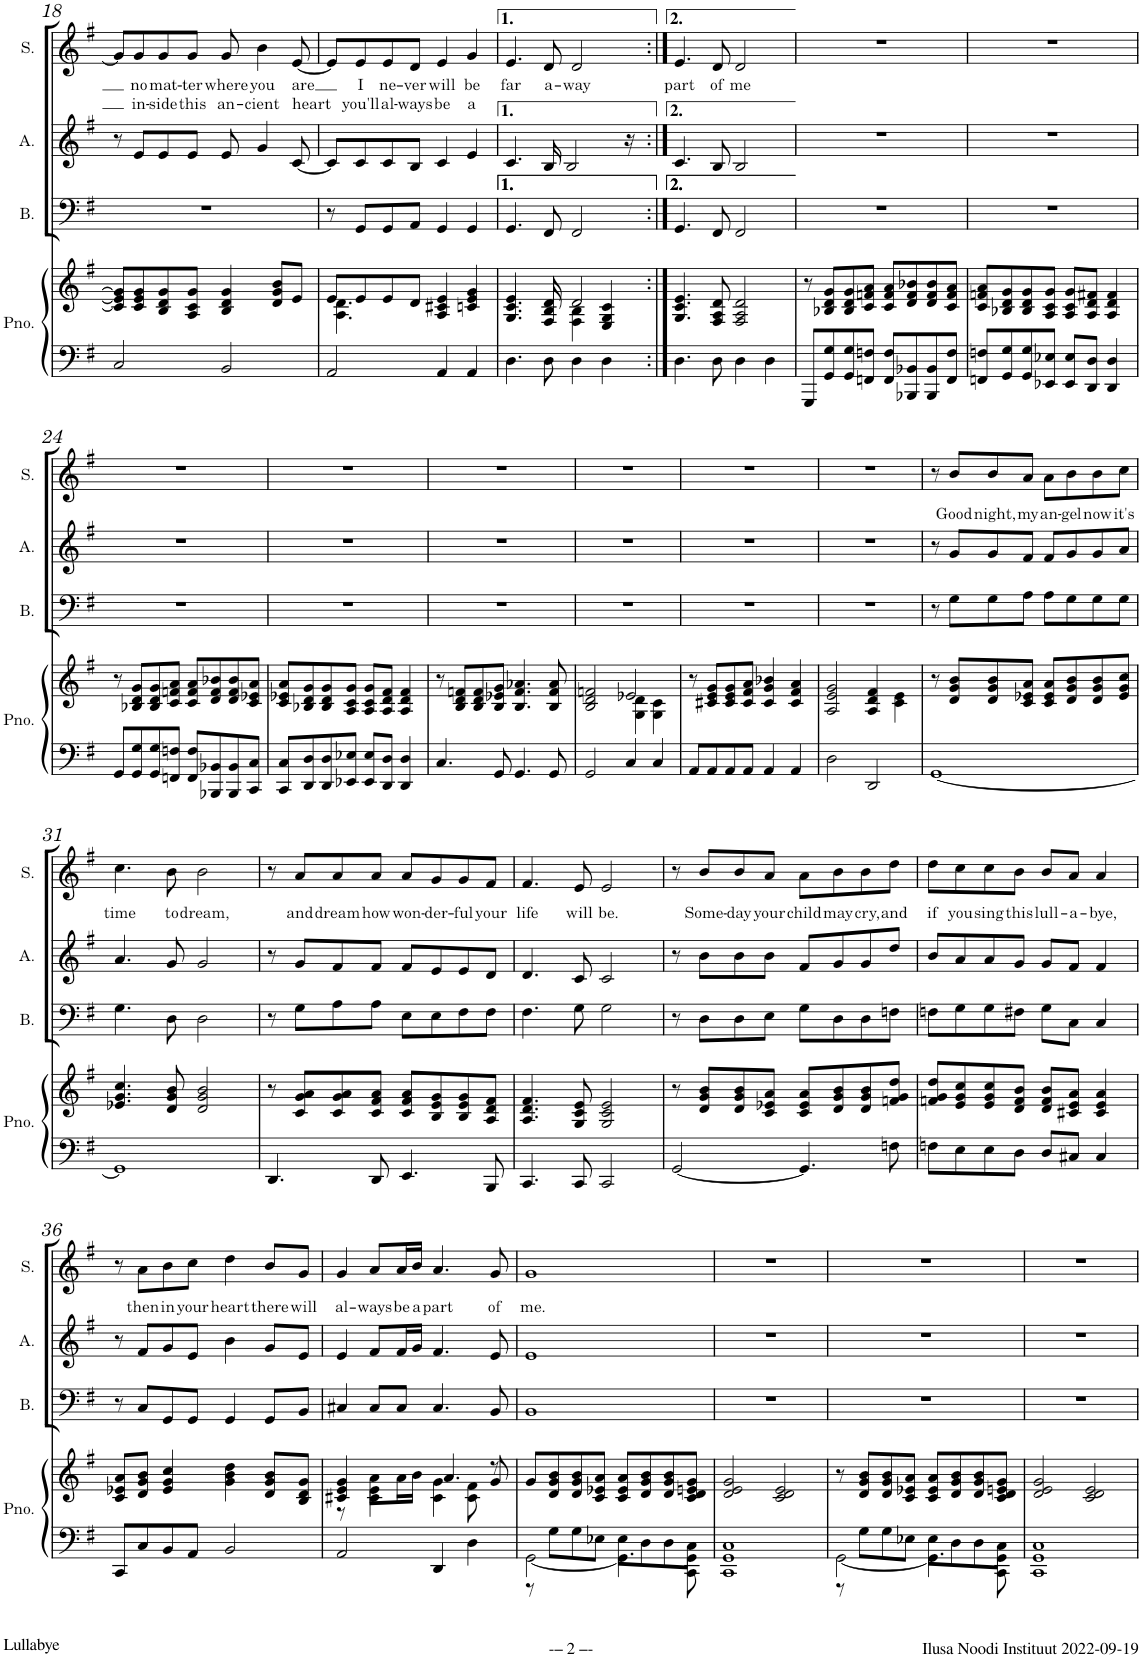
**kern	**kern	**kern	**kern	**kern	**text	**text
*part4	*part4	*part3	*part2	*part1	*part1	*part1
*staff5	*staff4	*staff3	*staff2	*staff1	*staff1	*staff1
*I"Piano	*	*I"Bass	*I"Alto	*I"Soprano	*	*
*I'Pno.	*	*I'B.	*I'A.	*I'S.	*	*
!!LO:PB:g=z
*clefF4	*clefG2	*clefF4	*clefG2	*clefG2	*	*
*k[f#]	*k[f#]	*k[f#]	*k[f#]	*k[f#]	*	*
*M4/4	*M4/4	*M4/4	*M4/4	*M4/4	*	*
*met(c)	*met(c)	*met(c)	*met(c)	*met(c)	*	*
=18	=18	=18	=18	=18	=18	=18
2C/	8c/] 8e/] 8g/]L	1r	8r	8g/L]	.	.
!	!	!	!	!	!LO:LY:b	!LO:LY:b
.	8c/ 8e/ 8g/	.	8e/L	8g/	no	in-
!	!	!	!	!	!LO:LY:b	!LO:LY:b
.	8B/ 8d/ 8g/	.	8e/	8g/	mat-	-side
!	!	!	!	!	!LO:LY:b	!LO:LY:b
.	8A/ 8c/ 8g/J	.	8e/J	8g/J	-ter	this
!	!	!	!	!	!LO:LY:b	!LO:LY:b
2BB/	4B/ 4d/ 4g/	.	8e/	8g/	where	an-
!	!	!	!	!	!LO:LY:b	!LO:LY:b
.	.	.	4g/	4b\	you	-cient
.	8d/ 8g/ 8b/L	.	.	.	.	.
!	!	!	!	!	!LO:LY:b	!LO:LY:b
.	8e/J	.	[8c/	[8e/	are	heart
=19	=19	=19	=19	=19	=19	=19
*	*^	*	*	*	*	*
2AA/	8e/L	4.A\ 4.d\	8r	8c/L]	8e/L]	.	.
!	!	!	!	!	!	!LO:LY:b	!LO:LY:b
.	8e/	.	8GG/L	8c/	8e/	I	you'll
!	!	!	!	!	!	!LO:LY:b	!LO:LY:b
.	8e/	.	8GG/	8c/	8e/	ne-	al-
!	!	!	!	!	!	!LO:LY:b	!LO:LY:b
.	8d/J	2ryy	8AA/J	8B/J	8d/J	-ver	-ways
!	!	!	!	!	!	!LO:LY:b	!LO:LY:b
4AA/	4A/ 4c#X/ 4e/	.	4GG/	4c/	4e/	will	be
!	!	!	!	!	!	!LO:LY:b	!LO:LY:b
4AA/	4cn/ 4e/ 4g/	.	4GG/	4e/	4g/	be	a
.	.	8ryy	.	.	.	.	.
=20	=20	=20	=20	=20	=20	=20	=20
!	!	!	!	!	!	!LO:LY:b	!
4.D\	4.G/ 4.c/	4.e/	4.GG/	4.c/	4.e/	far	.
!	!	!	!	!	!	!LO:LY:b	!
8D\	8F#/ 8B/	8d/	8FF#/	16B/	8d/	a-	.
.	.	.	.	2B/	.	.	.
!	!	!	!	!	!	!LO:LY:b	!
4D\	4F#\ 4B\	2d/	2FF#/	.	2d/	-way	.
4D\	4E/ 4G/ 4c/	.	.	.	.	.	.
.	.	.	.	16r	.	.	.
*	*v	*v	*	*	*	*	*
=21:|!	=21:|!	=21:|!	=21:|!	=21:|!	=21:|!	=21:|!
!	!	!	!	!	!LO:LY:b	!
4.D\	4.G/ 4.c/ 4.e/	4.GG/	4.c/	4.e/	part	.
!	!	!	!	!	!LO:LY:b	!
8D\	8F#/ 8A/ 8d/	8FF#/	8B/	8d/	of	.
!	!	!	!	!	!LO:LY:b	!
4D\	2F#/ 2A/ 2d/	2FF#/	2B/	2d/	me	.
4D\	.	.	.	.	.	.
=22	=22	=22	=22	=22	=22	=22
8GGG/L	8r	1r	1r	1r	.	.
8GG/ 8G/	8B-X/ 8d/ 8g/L	.	.	.	.	.
8GG/ 8G/	8B-/ 8d/ 8g/	.	.	.	.	.
8FFn/ 8Fn/J	8c/ 8fn/ 8a/J	.	.	.	.	.
8FF/ 8F/L	8c/ 8f/ 8a/L	.	.	.	.	.
8BBB-X/ 8BB-X/	8d/ 8f/ 8b-X/	.	.	.	.	.
8BBB-/ 8BB-/	8d/ 8f/ 8b-/	.	.	.	.	.
8FF/ 8F/J	8c/ 8f/ 8a/J	.	.	.	.	.
=23	=23	=23	=23	=23	=23	=23
8FFn/ 8Fn/L	8c/ 8fn/ 8a/L	1r	1r	1r	.	.
8GG/ 8G/	8B-X/ 8d/ 8g/	.	.	.	.	.
8GG/ 8G/	8B-/ 8d/ 8g/	.	.	.	.	.
8EE-X/ 8E-X/J	8A/ 8c/ 8g/J	.	.	.	.	.
8EE-/ 8E-/L	8A/ 8c/ 8g/L	.	.	.	.	.
8DD/ 8D/J	8A/ 8d/ 8f#X/J	.	.	.	.	.
4DD/ 4D/	4A/ 4d/ 4f#/	.	.	.	.	.
!!LO:LB:g=z
=24	=24	=24	=24	=24	=24	=24
8GG/L	8r	1r	1r	1r	.	.
8GG/ 8G/	8B-X/ 8d/ 8g/L	.	.	.	.	.
8GG/ 8G/	8B-/ 8d/ 8g/	.	.	.	.	.
8FFn/ 8Fn/J	8c/ 8fn/ 8a/J	.	.	.	.	.
8FF/ 8F/L	8c/ 8f/ 8a/L	.	.	.	.	.
8BBB-X/ 8BB-X/	8d/ 8f/ 8b-X/	.	.	.	.	.
8BBB-/ 8BB-/	8d/ 8f/ 8b-/	.	.	.	.	.
8CC/ 8C/J	8c/ 8e-X/ 8a/J	.	.	.	.	.
=25	=25	=25	=25	=25	=25	=25
8CC/ 8C/L	8c/ 8e-X/ 8a/L	1r	1r	1r	.	.
8DD/ 8D/	8B-X/ 8d/ 8g/	.	.	.	.	.
8DD/ 8D/	8B-/ 8d/ 8g/	.	.	.	.	.
8EE-X/ 8E-X/J	8A/ 8c/ 8g/J	.	.	.	.	.
8EE-/ 8E-/L	8A/ 8c/ 8g/L	.	.	.	.	.
8DD/ 8D/J	8A/ 8d/ 8f#/J	.	.	.	.	.
4DD/ 4D/	4A/ 4d/ 4f#/	.	.	.	.	.
=26	=26	=26	=26	=26	=26	=26
4.C/	8r	1r	1r	1r	.	.
.	8B/ 8d/ 8fn/L	.	.	.	.	.
.	8B/ 8d/ 8f/	.	.	.	.	.
8GG/	8B/ 8e-X/ 8g/J	.	.	.	.	.
4.GG/	4.B/ 4.f/ 4.a-X/	.	.	.	.	.
8GG/	8B/ 8f/ 8a-/	.	.	.	.	.
=27	=27	=27	=27	=27	=27	=27
*	*^	*	*	*	*	*
2GG/	2B/ 2d/ 2fn/	2ryy	1r	1r	1r	.	.
4C/	2e-X/	4G\ 4d\	.	.	.	.	.
4C/	.	4G\ 4c\	.	.	.	.	.
*	*v	*v	*	*	*	*	*
=28	=28	=28	=28	=28	=28	=28
8AA/L	8r	1r	1r	1r	.	.
8AA/	8c#X/ 8e/ 8g/L	.	.	.	.	.
8AA/	8c#/ 8e/ 8g/	.	.	.	.	.
8AA/J	8c#/ 8f#/ 8a/J	.	.	.	.	.
4AA/	4c#/ 4g/ 4b-X/	.	.	.	.	.
4AA/	4c#/ 4f#/ 4a/	.	.	.	.	.
=29	=29	=29	=29	=29	=29	=29
2D\	2A/ 2e/ 2g/	1r	1r	1r	.	.
2DD/	4A/ 4d/ 4f#/	.	.	.	.	.
.	4c\ 4e\	.	.	.	.	.
=30	=30	=30	=30	=30	=30	=30
[1GG	8r	8r	8r	8r	.	.
!	!	!	!	!	!LO:LY:b	!
.	8d/ 8g/ 8b/L	8G\L	8g/L	8b/L	Good	.
!	!	!	!	!	!LO:LY:b	!
.	8d/ 8g/ 8b/	8G\	8g/	8b/	night,	.
!	!	!	!	!	!LO:LY:b	!
.	8c/ 8e-X/ 8a/J	8A\J	8f#/J	8a/J	my	.
!	!	!	!	!	!LO:LY:b	!
.	8c/ 8e-/ 8a/L	8A\L	8f#/L	8a\L	an-	.
!	!	!	!	!	!LO:LY:b	!
.	8d/ 8g/ 8b/	8G\	8g/	8b\	-gel	.
!	!	!	!	!	!LO:LY:b	!
.	8d/ 8g/ 8b/	8G\	8g/	8b\	now	.
!	!	!	!	!	!LO:LY:b	!
.	8e-/ 8g/ 8cc/J	8G\J	8a/J	8cc\J	it's	.
!!LO:LB:g=z
=31	=31	=31	=31	=31	=31	=31
!	!	!	!	!	!LO:LY:b	!
1GG]	4.e-X/ 4.g/ 4.cc/	4.G\	4.a/	4.cc\	time	.
!	!	!	!	!	!LO:LY:b	!
.	8d/ 8g/ 8b/	8D\	8g/	8b\	to	.
!	!	!	!	!	!LO:LY:b	!
.	2d/ 2g/ 2b/	2D\	2g/	2b\	dream,	.
=32	=32	=32	=32	=32	=32	=32
4.DD/	8r	8r	8r	8r	.	.
!	!	!	!	!	!LO:LY:b	!
.	8c/ 8g/ 8a/L	8G\L	8g/L	8a/L	and	.
!	!	!	!	!	!LO:LY:b	!
.	8c/ 8g/ 8a/	8A\	8f#/	8a/	dream	.
!	!	!	!	!	!LO:LY:b	!
8DD/	8c/ 8f#/ 8a/J	8A\J	8f#/J	8a/J	how	.
!	!	!	!	!	!LO:LY:b	!
4.EE/	8c/ 8f#/ 8a/L	8E\L	8f#/L	8a/L	won-	.
!	!	!	!	!	!LO:LY:b	!
.	8B/ 8e/ 8g/	8E\	8e/	8g/	-der-	.
!	!	!	!	!	!LO:LY:b	!
.	8B/ 8e/ 8g/	8F#\	8e/	8g/	-ful	.
!	!	!	!	!	!LO:LY:b	!
8BBB/	8A/ 8d/ 8f#/J	8F#\J	8d/J	8f#/J	your	.
=33	=33	=33	=33	=33	=33	=33
!	!	!	!	!	!LO:LY:b	!
4.CC/	4.A/ 4.d/ 4.f#/	4.F#\	4.d/	4.f#/	life	.
!	!	!	!	!	!LO:LY:b	!
8CC/	8G/ 8c/ 8e/	8G\	8c/	8e/	will	.
!	!	!	!	!	!LO:LY:b	!
2CC/	2G/ 2c/ 2e/	2G\	2c/	2e/	be.	.
=34	=34	=34	=34	=34	=34	=34
[2GG/	8r	8r	8r	8r	.	.
!	!	!	!	!	!LO:LY:b	!
.	8d/ 8g/ 8b/L	8D\L	8b\L	8b/L	Some-	.
!	!	!	!	!	!LO:LY:b	!
.	8d/ 8g/ 8b/	8D\	8b\	8b/	-day	.
!	!	!	!	!	!LO:LY:b	!
.	8c/ 8e-X/ 8a/J	8E\J	8b\J	8a/J	your	.
!	!	!	!	!	!LO:LY:b	!
4.GG/]	8c/ 8e-/ 8a/L	8G\L	8f#/L	8a\L	child	.
!	!	!	!	!	!LO:LY:b	!
.	8d/ 8g/ 8b/	8D\	8g/	8b\	may	.
!	!	!	!	!	!LO:LY:b	!
.	8d/ 8g/ 8b/	8D\	8g/	8b\	cry,	.
!	!	!	!	!	!LO:LY:b	!
8Fn\	8fn/ 8g/ 8dd/J	8Fn\J	8dd/J	8dd\J	and	.
=35	=35	=35	=35	=35	=35	=35
!	!	!	!	!	!LO:LY:b	!
8Fn\L	8fn/ 8g/ 8dd/L	8Fn\L	8b/L	8dd\L	if	.
!	!	!	!	!	!LO:LY:b	!
8E\	8e/ 8g/ 8cc/	8G\	8a/	8cc\	you	.
!	!	!	!	!	!LO:LY:b	!
8E\	8e/ 8g/ 8cc/	8G\	8a/	8cc\	sing	.
!	!	!	!	!	!LO:LY:b	!
8D\J	8d/ 8f/ 8b/J	8F#X\J	8g/J	8b\J	this	.
!	!	!	!	!	!LO:LY:b	!
8D/L	8d/ 8f/ 8b/L	8G\L	8g/L	8b/L	lull-	.
!	!	!	!	!	!LO:LY:b	!
8C#X/J	8c#X/ 8e/ 8a/J	8C\J	8f#/J	8a/J	-a-	.
!	!	!	!	!	!LO:LY:b	!
4C#/	4c#/ 4e/ 4a/	4C/	4f#/	4a/	-bye,	.
!!LO:LB:g=z
=36	=36	=36	=36	=36	=36	=36
8CC/L	8c/ 8e-X/ 8a/L	8r	8r	8r	.	.
!	!	!	!	!	!LO:LY:b	!
8C/	8d/ 8g/ 8b/J	8C/L	8f#/L	8a\L	then	.
!	!	!	!	!	!LO:LY:b	!
8BB/	4e-/ 4g/ 4cc/	8GG/	8g/	8b\	in	.
!	!	!	!	!	!LO:LY:b	!
8AA/J	.	8GG/J	8e/J	8cc\J	your	.
!	!	!	!	!	!LO:LY:b	!
2BB/	4g\ 4b\ 4dd\	4GG/	4b\	4dd\	heart	.
!	!	!	!	!	!LO:LY:b	!
.	8d/ 8g/ 8b/L	8GG/L	8g/L	8b/L	there	.
!	!	!	!	!	!LO:LY:b	!
.	8B/ 8d/ 8g/J	8BB/J	8e/J	8g/J	will	.
=37	=37	=37	=37	=37	=37	=37
*	*^	*	*	*	*	*
!	!	!	!	!	!	!LO:LY:b	!
2AA/	4c#X/ 4e/ 4g/	8r	4C#X/	4e/	4g/	al-	.
.	.	8ryy	.	.	.	.	.
!	!	!	!	!	!	!LO:LY:b	!
.	4c#\ 4e\	8a\L	8C#/L	8f#/L	8a/L	-ways	.
!	!	!	!	!	!	!LO:LY:b	!
.	.	16a\L	8C#/J	16f#/L	16a/L	be	.
!	!	!	!	!	!	!LO:LY:b	!
.	.	16b\JJ	.	16g/JJ	16b/JJ	a	.
!	!	!	!	!	!	!LO:LY:b	!
4DD/	4c#\ 4g\	4.a/	4.C#/	4.f#/	4.a/	part	.
4D\	8c#\ 8f#\	.	.	.	.	.	.
!	!	!	!	!	!	!LO:LY:b	!
.	8r	8g/	8BB/	8e/	8g/	of	.
=38	=38	=38	=38	=38	=38	=38	=38
*^	*	*	*	*	*	*	*
!	!	!	!	!	!	!	!LO:LY:b	!
*	*	*v	*v	*	*	*	*	*
[<2GG\	8r	8g/L	1BB	1e	1g	me.	.
.	8G\L	8d/ 8g/ 8b/	.	.	.	.	.
.	8G\	8d/ 8g/ 8b/	.	.	.	.	.
.	8E-X\J	8c/ 8e-X/ 8a/J	.	.	.	.	.
4.GG\]	8E-\L	8c/ 8e-/ 8a/L	.	.	.	.	.
.	8D\	8d/ 8g/ 8b/	.	.	.	.	.
.	8D\	8d/ 8g/ 8b/	.	.	.	.	.
8CC\ 8GG\	8C\J	8c/ 8d/ 8en/ 8g/J	.	.	.	.	.
*v	*v	*	*	*	*	*	*
=39	=39	=39	=39	=39	=39	=39
1CC 1GG 1C	2d/ 2e/ 2g/	1r	1r	1r	.	.
.	2c/ 2d/ 2e/	.	.	.	.	.
=40	=40	=40	=40	=40	=40	=40
*^	*	*	*	*	*	*
[<2GG\	8r	8r	1r	1r	1r	.	.
.	8G\L	8d/ 8g/ 8b/L	.	.	.	.	.
.	8G\	8d/ 8g/ 8b/	.	.	.	.	.
.	8E-X\J	8c/ 8e-X/ 8a/J	.	.	.	.	.
4.GG\]	8E-\L	8c/ 8e-/ 8a/L	.	.	.	.	.
.	8D\	8d/ 8g/ 8b/	.	.	.	.	.
.	8D\	8d/ 8g/ 8b/	.	.	.	.	.
8CC\ 8GG\	8C\J	8c/ 8d/ 8en/ 8g/J	.	.	.	.	.
*v	*v	*	*	*	*	*	*
=41	=41	=41	=41	=41	=41	=41
1CC 1GG 1C	2d/ 2e/ 2g/	1r	1r	1r	.	.
.	2c/ 2d/ 2e/	.	.	.	.	.
=	=	=	=	=	=	=
*-	*-	*-	*-	*-	*-	*-
